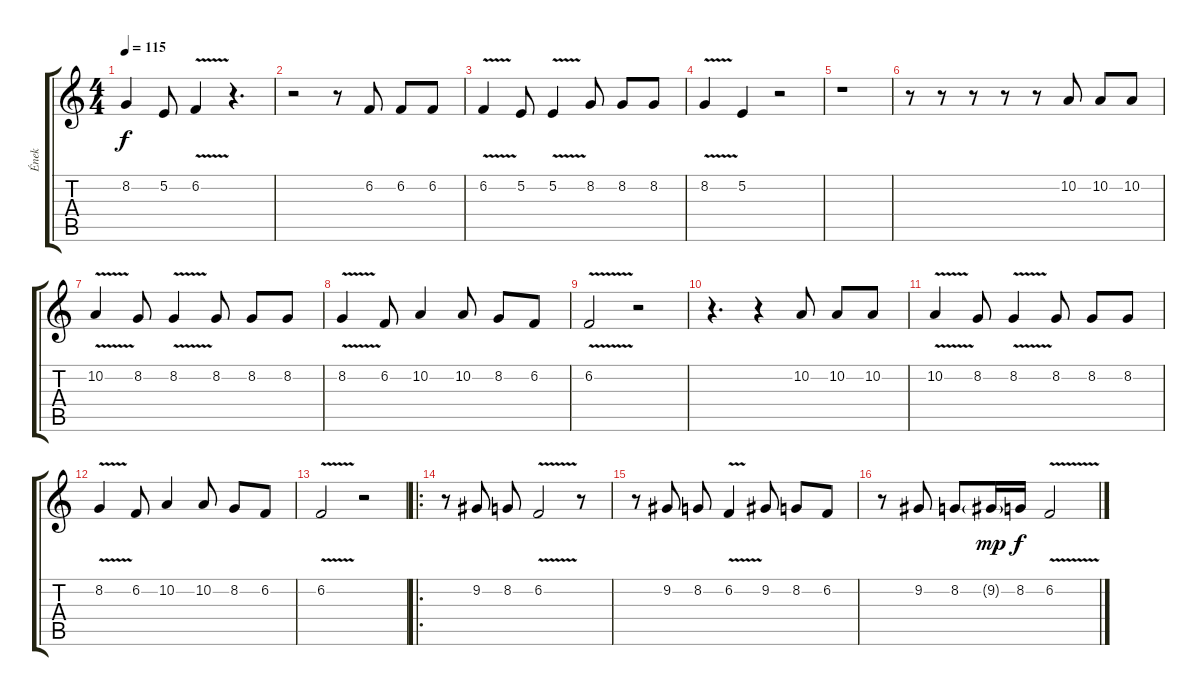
\track ("Ének" "Ének") {instrument tuba}
\staff {score tabs}
\tuning (E4 B3 G3 D3 A2 E2) {hide}
\ts (4 4)
\tempo 115
\clef g2
\ks c
8.2.4{dy f} 5.2.8 6.2{v}.4 r.4{d} |
r.2 r.8 6.2.8 6.2.8 6.2.8 |
6.2{v}.4 5.2.8 5.2{v}.4 8.2.8 8.2.8 8.2.8 |
8.2{v}.4 5.2.4 r.2 |
r.1 |
r.8 r.8 r.8 r.8 r.8 10.2.8 10.2.8 10.2.8 |
10.2{v}.4 8.2.8 8.2{v}.4 8.2.8 8.2.8 8.2.8 |
8.2{v}.4 6.2.8 10.2.4 10.2.8 8.2.8 6.2.8 |
6.2{v}.2 r.2 |
r.4{d} r.4 10.2.8 10.2.8 10.2.8 |
10.2{v}.4 8.2.8 8.2{v}.4 8.2.8 8.2.8 8.2.8 |
8.2{v}.4 6.2.8 10.2.4 10.2.8 8.2.8 6.2.8 |
6.2{v}.2 r.2 |
\ro
r.8 9.2.8 8.2.8 6.2{v}.2 r.8 |
r.8 9.2.8 8.2.8 6.2{v}.4 9.2.8 8.2.8 6.2.8 |
r.8 9.2.8 8.2.8 9.2{g}.16{dy mp} 8.2.16{dy f} 6.2{v}.2
